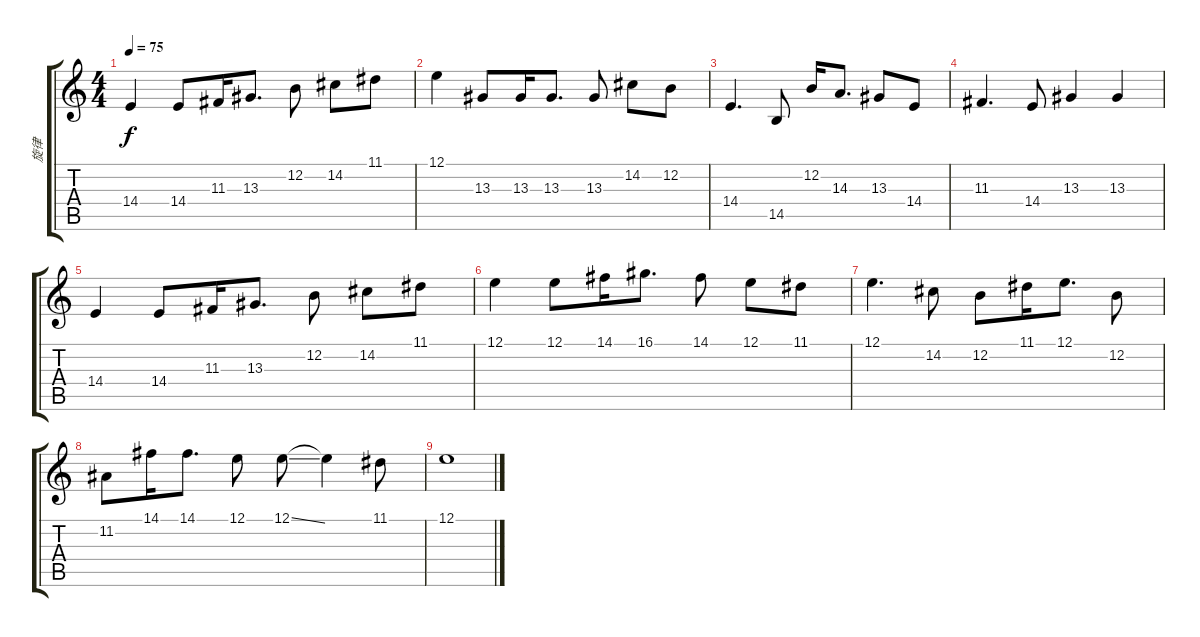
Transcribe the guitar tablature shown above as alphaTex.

\track ("旋律" "旋律") {instrument voiceoohs}
\staff {score tabs}
\tuning (E4 B3 G3 D3 A2 E2) {hide}
\ts (4 4)
\tempo 75
\clef g2
\ks c
14.4.4{dy f} 14.4.8 11.3.16 13.3.8{d} 12.2.8 14.2.8 11.1.8 |
12.1.4 13.3.8 13.3.16 13.3.8{d} 13.3.8 14.2.8 12.2.8 |
14.4.4{d} 14.5.8 12.2.16 14.3.8{d} 13.3.8 14.4.8 |
11.3.4{d} 14.4.8 13.3.4 13.3.4 |
14.4.4 14.4.8 11.3.16 13.3.8{d} 12.2.8 14.2.8 11.1.8 |
12.1.4 12.1.8 14.1.16 16.1.8{d} 14.1.8 12.1.8 11.1.8 |
12.1.4{d} 14.2.8 12.2.8 11.1.16 12.1.8{d} 12.2.8 |
11.2.8 14.1.16 14.1.8{d} 12.1.8 12.1{ss}.8 12.1{t}.4 11.1.8 |
12.1.1
